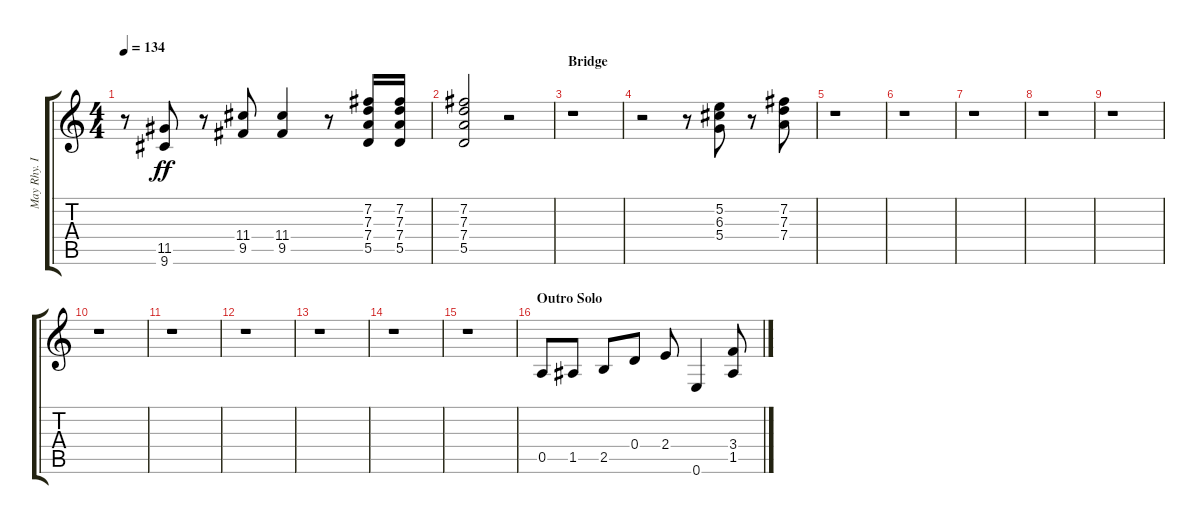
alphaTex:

\track ("May Rhy. II" "May Rhy. I") {instrument distortionguitar}
\staff {score tabs}
\tuning (E4 B3 G3 D3 A2 E2) {hide}
\ts (4 4)
\tempo 134
\clef g2
\ks c
r.8{dy ff} (11.5 9.6).8 r.8 (11.4 9.5).8 (11.4 9.5).4 r.8 (7.2 7.3 7.4 5.5).16 (7.2 7.3 7.4 5.5).16 |
(7.2 7.3 7.4 5.5).2 r.2 |
\section ("" "Bridge")
r.1 |
r.2 r.8 (5.2 6.3 5.4).8 r.8 (7.2 7.3 7.4).8 |
r.1 |
r.1 |
r.1 |
r.1 |
r.1 |
r.1 |
r.1 |
r.1 |
r.1 |
r.1 |
r.1 |
\section ("" "Outro Solo")
0.5.8 1.5.8 2.5.8 0.4.8 2.4.8 0.6.4 (3.4{ss} 1.5{ss}).8
